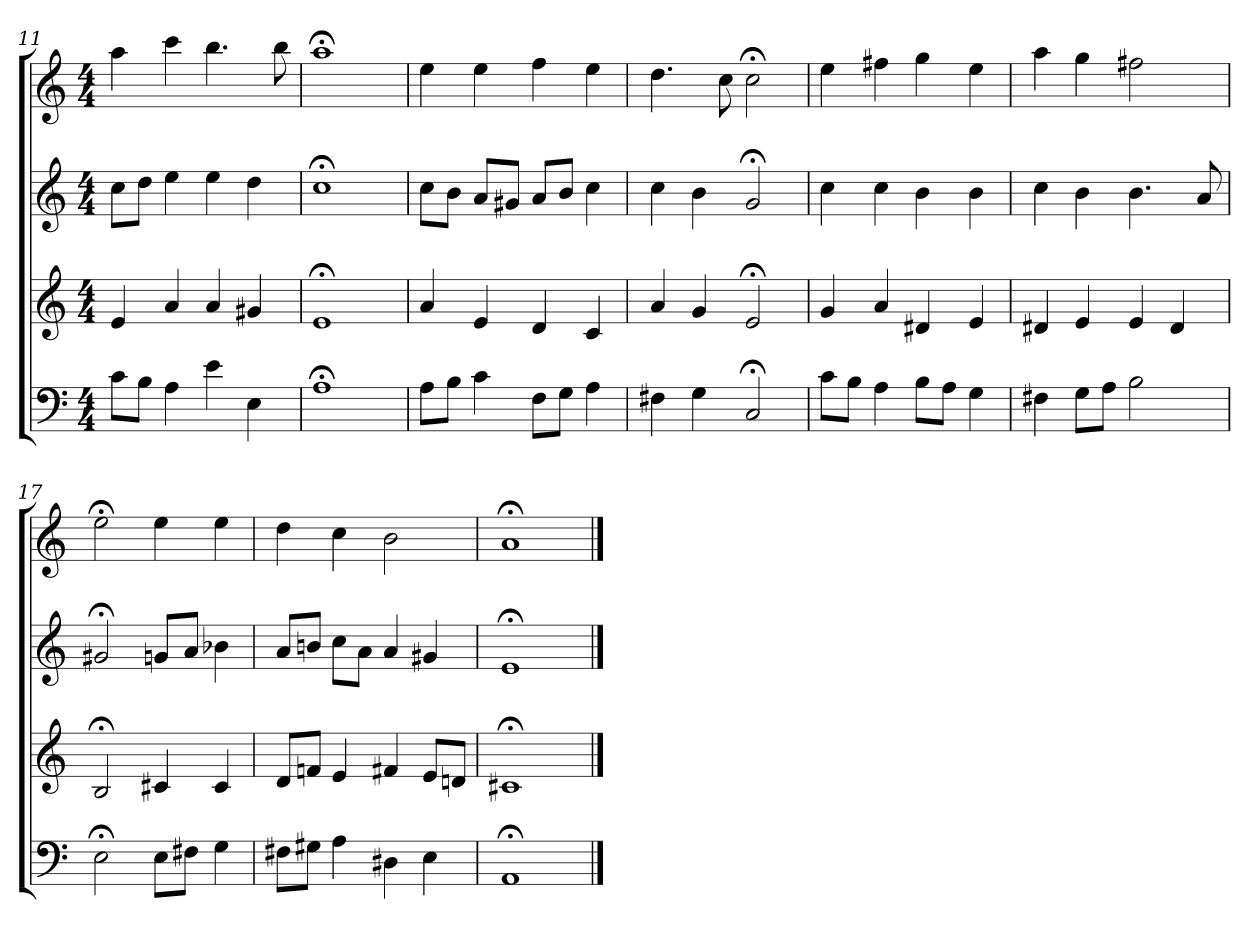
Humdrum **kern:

**kern	**kern	**kern	**kern
*part4	*part3	*part2	*part1
*staff4	*staff3	*staff2	*staff1
*clefF4	*clefG2	*clefG2	*clefG2
*k[]	*k[]	*k[]	*k[]
*C:	*C:	*C:	*a:
*M4/4	*M4/4	*M4/4	*M4/4
=11	=11	=11	=11
8c\L	4e	8cc\L	4aa
8B\J	.	8dd\J	.
4A	4a	4ee	4ccc
4e	4a	4ee	4.bb
4E	4g#X	4dd	.
.	.	.	8bb
=12	=12	=12	=12
1A;<	1e;<	1cc;<	1aa;<
=13	=13	=13	=13
8A\L	4a	8cc\L	4ee
8B\J	.	8b\J	.
4c	4e	8a/L	4ee
.	.	8g#X/J	.
8F\L	4d	8a/L	4ff
8G\J	.	8b/J	.
4A	4c	4cc	4ee
=14	=14	=14	=14
4F#X	4a	4cc	4.dd
4G	4g	4b	.
.	.	.	8cc
2C;<	2e;<	2g;<	2cc;<
=15	=15	=15	=15
8c\L	4g	4cc	4ee
8B\J	.	.	.
4A	4a	4cc	4ff#X
8B\L	4d#X	4b	4gg
8A\J	.	.	.
4G	4e	4b	4ee
=16	=16	=16	=16
4F#X	4d#X	4cc	4aa
8G\L	4e	4b	4gg
8A\J	.	.	.
2B	4e	4.b	2ff#X
.	4d#	.	.
.	.	8a	.
=17	=17	=17	=17
2E;<	2B;<	2g#X;<	2ee;<
8E\L	4c#X	8gn/L	4ee
8F#X\J	.	8a/J	.
4G	4c#	4b-X	4ee
=18	=18	=18	=18
8F#X\L	8d/L	8a/L	4dd
8G#X\J	8fn/J	8bn/J	.
4A	4e	8cc\L	4cc
.	.	8a\J	.
4D#X	4f#X	4a	2b
4E	8e/L	4g#X	.
.	8dn/J	.	.
=19	=19	=19	=19
1AA;<	1c#X;<	1e;<	1a;<
==	==	==	==
*-	*-	*-	*-
